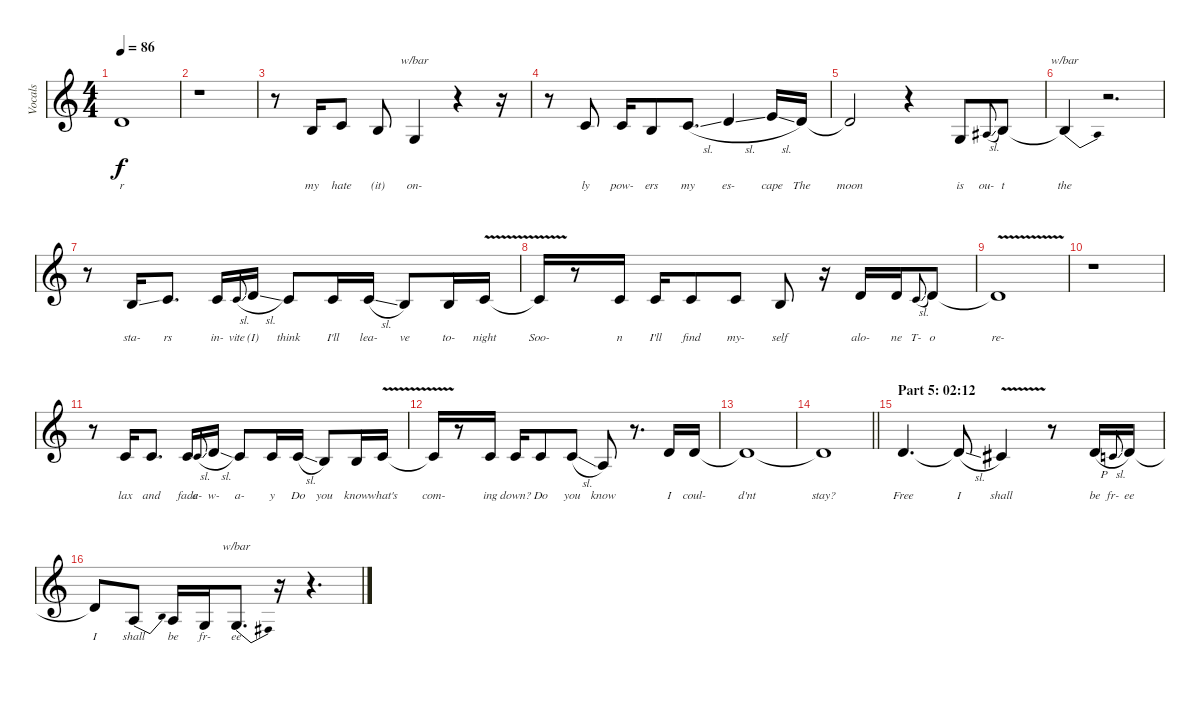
\track ("Vocals" "Vocals") {instrument tenorsax}
\staff {score}
\tuning (E4 B3 G3 D3 A2 E2) {hide}
\ts (4 4)
\tempo 86
\clef g2
\ks c
12.4{t}.1{lyrics (0 "r") lyrics (1 "") lyrics (2 "") lyrics (3 "") lyrics (4 "") dy f volume 0} |
r.1 |
r.8{volume 16} 9.4.16{lyrics (0 "my") lyrics (1 "") lyrics (2 "") lyrics (3 "") lyrics (4 "")} 10.4.8{lyrics (0 "hate") lyrics (1 "") lyrics (2 "") lyrics (3 "") lyrics (4 "")} 9.4.8{lyrics (0 "(it)") lyrics (1 "") lyrics (2 "") lyrics (3 "") lyrics (4 "")} 5.4.4{tbe (custom default 0 0 15 0 60 -4) lyrics (0 "on-") lyrics (1 "") lyrics (2 "") lyrics (3 "") lyrics (4 "")} r.4 r.16 |
r.8 10.4.8{lyrics (0 "ly") lyrics (1 "") lyrics (2 "") lyrics (3 "") lyrics (4 "")} 10.4.16{lyrics (0 "pow-") lyrics (1 "") lyrics (2 "") lyrics (3 "") lyrics (4 "")} 9.4.8{lyrics (0 "ers") lyrics (1 "") lyrics (2 "") lyrics (3 "") lyrics (4 "")} 10.4{sl}.8{d lyrics (0 "my") lyrics (1 "") lyrics (2 "") lyrics (3 "") lyrics (4 "")} 12.4{sl}.4{lyrics (0 "es-") lyrics (1 "") lyrics (2 "") lyrics (3 "") lyrics (4 "")} 14.4{sl}.16{lyrics (0 "cape") lyrics (1 "") lyrics (2 "") lyrics (3 "") lyrics (4 "")} 12.4.16{lyrics (0 "The") lyrics (1 "") lyrics (2 "") lyrics (3 "") lyrics (4 "")} |
12.4{t}.2{lyrics (0 "moon") lyrics (1 "") lyrics (2 "") lyrics (3 "") lyrics (4 "") volume 0} r.4{volume 16} 5.4.8{lyrics (0 "is") lyrics (1 "") lyrics (2 "") lyrics (3 "") lyrics (4 "")} 8.4{sl}.8{lyrics (0 "ou-") lyrics (1 "") lyrics (2 "") lyrics (3 "") lyrics (4 "") gr onbeat} 9.4.8{lyrics (0 "t") lyrics (1 "") lyrics (2 "") lyrics (3 "") lyrics (4 "")} |
9.4{t}.4{tbe (dive default 0 0 60 -4) lyrics (0 "the") lyrics (1 "") lyrics (2 "") lyrics (3 "") lyrics (4 "")} r.2{d} |
r.8 9.4{ss}.16{lyrics (0 "sta-") lyrics (1 "") lyrics (2 "") lyrics (3 "") lyrics (4 "")} 10.4.8{d lyrics (0 "rs") lyrics (1 "") lyrics (2 "") lyrics (3 "") lyrics (4 "")} 10.4.16{lyrics (0 "in-") lyrics (1 "") lyrics (2 "") lyrics (3 "") lyrics (4 "")} 10.4{sl}.8{lyrics (0 "vite") lyrics (1 "") lyrics (2 "") lyrics (3 "") lyrics (4 "") gr onbeat} 12.4{sl}.16{lyrics (0 "(I)") lyrics (1 "") lyrics (2 "") lyrics (3 "") lyrics (4 "")} 10.4.8{lyrics (0 "think") lyrics (1 "") lyrics (2 "") lyrics (3 "") lyrics (4 "")} 10.4.16{lyrics (0 "I'll") lyrics (1 "") lyrics (2 "") lyrics (3 "") lyrics (4 "")} 10.4{sl}.16{lyrics (0 "lea-") lyrics (1 "") lyrics (2 "") lyrics (3 "") lyrics (4 "")} 9.4.8{lyrics (0 "ve") lyrics (1 "") lyrics (2 "") lyrics (3 "") lyrics (4 "")} 9.4.16{lyrics (0 "to-") lyrics (1 "") lyrics (2 "") lyrics (3 "") lyrics (4 "")} 10.4{v}.16{lyrics (0 "night") lyrics (1 "") lyrics (2 "") lyrics (3 "") lyrics (4 "")} |
10.4{t}.16{lyrics (0 "Soo-") lyrics (1 "") lyrics (2 "") lyrics (3 "") lyrics (4 "")} r.8 10.4.16{lyrics (0 "n") lyrics (1 "") lyrics (2 "") lyrics (3 "") lyrics (4 "")} 10.4.16{lyrics (0 "I'll") lyrics (1 "") lyrics (2 "") lyrics (3 "") lyrics (4 "")} 10.4.8{lyrics (0 "find") lyrics (1 "") lyrics (2 "") lyrics (3 "") lyrics (4 "")} 10.4.8{lyrics (0 "my-") lyrics (1 "") lyrics (2 "") lyrics (3 "") lyrics (4 "")} 9.4.8{lyrics (0 "self") lyrics (1 "") lyrics (2 "") lyrics (3 "") lyrics (4 "")} r.16 12.4.16{lyrics (0 "alo-") lyrics (1 "") lyrics (2 "") lyrics (3 "") lyrics (4 "")} 12.4.16{lyrics (0 "ne") lyrics (1 "") lyrics (2 "") lyrics (3 "") lyrics (4 "")} 10.4{sl}.8{lyrics (0 "T-") lyrics (1 "") lyrics (2 "") lyrics (3 "") lyrics (4 "") gr onbeat} 12.4.8{lyrics (0 "o") lyrics (1 "") lyrics (2 "") lyrics (3 "") lyrics (4 "")} |
12.4{v t}.1{lyrics (0 "re-") lyrics (1 "") lyrics (2 "") lyrics (3 "") lyrics (4 "") volume 0} |
r.1 |
r.8{volume 16} 10.4.16{lyrics (0 "lax") lyrics (1 "") lyrics (2 "") lyrics (3 "") lyrics (4 "")} 10.4.8{d lyrics (0 "and") lyrics (1 "") lyrics (2 "") lyrics (3 "") lyrics (4 "")} 10.4.16{lyrics (0 "fade") lyrics (1 "") lyrics (2 "") lyrics (3 "") lyrics (4 "")} 10.4{sl}.8{lyrics (0 "a-") lyrics (1 "") lyrics (2 "") lyrics (3 "") lyrics (4 "") gr onbeat} 12.4{sl}.16{lyrics (0 "w-") lyrics (1 "") lyrics (2 "") lyrics (3 "") lyrics (4 "")} 10.4.8{lyrics (0 "a-") lyrics (1 "") lyrics (2 "") lyrics (3 "") lyrics (4 "")} 10.4.16{lyrics (0 "y") lyrics (1 "") lyrics (2 "") lyrics (3 "") lyrics (4 "")} 10.4{sl}.16{lyrics (0 "Do") lyrics (1 "") lyrics (2 "") lyrics (3 "") lyrics (4 "")} 9.4.8{lyrics (0 "you") lyrics (1 "") lyrics (2 "") lyrics (3 "") lyrics (4 "")} 9.4.16{lyrics (0 "know") lyrics (1 "") lyrics (2 "") lyrics (3 "") lyrics (4 "")} 10.4{v}.16{lyrics (0 "what's") lyrics (1 "") lyrics (2 "") lyrics (3 "") lyrics (4 "")} |
10.4{t}.16{lyrics (0 "com-") lyrics (1 "") lyrics (2 "") lyrics (3 "") lyrics (4 "")} r.8 10.4.16{lyrics (0 "ing") lyrics (1 "") lyrics (2 "") lyrics (3 "") lyrics (4 "")} 10.4.16{lyrics (0 "down?") lyrics (1 "") lyrics (2 "") lyrics (3 "") lyrics (4 "")} 10.4.8{lyrics (0 "Do") lyrics (1 "") lyrics (2 "") lyrics (3 "") lyrics (4 "")} 10.4{sl}.8{lyrics (0 "you") lyrics (1 "") lyrics (2 "") lyrics (3 "") lyrics (4 "")} 7.4.8{lyrics (0 "know") lyrics (1 "") lyrics (2 "") lyrics (3 "") lyrics (4 "")} r.8{d} 12.4.16{lyrics (0 "I") lyrics (1 "") lyrics (2 "") lyrics (3 "") lyrics (4 "")} 12.4.16{lyrics (0 "coul-") lyrics (1 "") lyrics (2 "") lyrics (3 "") lyrics (4 "")} |
12.4{t}.1{lyrics (0 "d'nt") lyrics (1 "") lyrics (2 "") lyrics (3 "") lyrics (4 "") volume 0} |
\barLineRight lightlight
12.4{t}.1{lyrics (0 "stay?") lyrics (1 "") lyrics (2 "") lyrics (3 "") lyrics (4 "")} |
\section ("" "Part 5: 02:12")
12.4.4{d lyrics (0 "Free") lyrics (1 "") lyrics (2 "") lyrics (3 "") lyrics (4 "") volume 16} 12.4{sl t}.8{lyrics (0 "I") lyrics (1 "") lyrics (2 "") lyrics (3 "") lyrics (4 "")} 11.4{v}.4{lyrics (0 "shall") lyrics (1 "") lyrics (2 "") lyrics (3 "") lyrics (4 "")} r.8 12.4{h}.16{lyrics (0 "be") lyrics (1 "") lyrics (2 "") lyrics (3 "") lyrics (4 "")} 10.4{sl}.8{lyrics (0 "fr-") lyrics (1 "") lyrics (2 "") lyrics (3 "") lyrics (4 "") gr onbeat} 12.4.16{lyrics (0 "ee") lyrics (1 "") lyrics (2 "") lyrics (3 "") lyrics (4 "")} |
12.4{t}.8{lyrics (0 "I") lyrics (1 "") lyrics (2 "") lyrics (3 "") lyrics (4 "")} 7.4{be (bend 0 0 60 4)}.8{lyrics (0 "shall") lyrics (1 "") lyrics (2 "") lyrics (3 "") lyrics (4 "")} 7.4.16{lyrics (0 "be") lyrics (1 "") lyrics (2 "") lyrics (3 "") lyrics (4 "")} 5.4.16{lyrics (0 "fr-") lyrics (1 "") lyrics (2 "") lyrics (3 "") lyrics (4 "")} 5.4.8{d tbe (dive default 0 0 60 -2) lyrics (0 "ee") lyrics (1 "") lyrics (2 "") lyrics (3 "") lyrics (4 "")} r.16 r.4{d}
